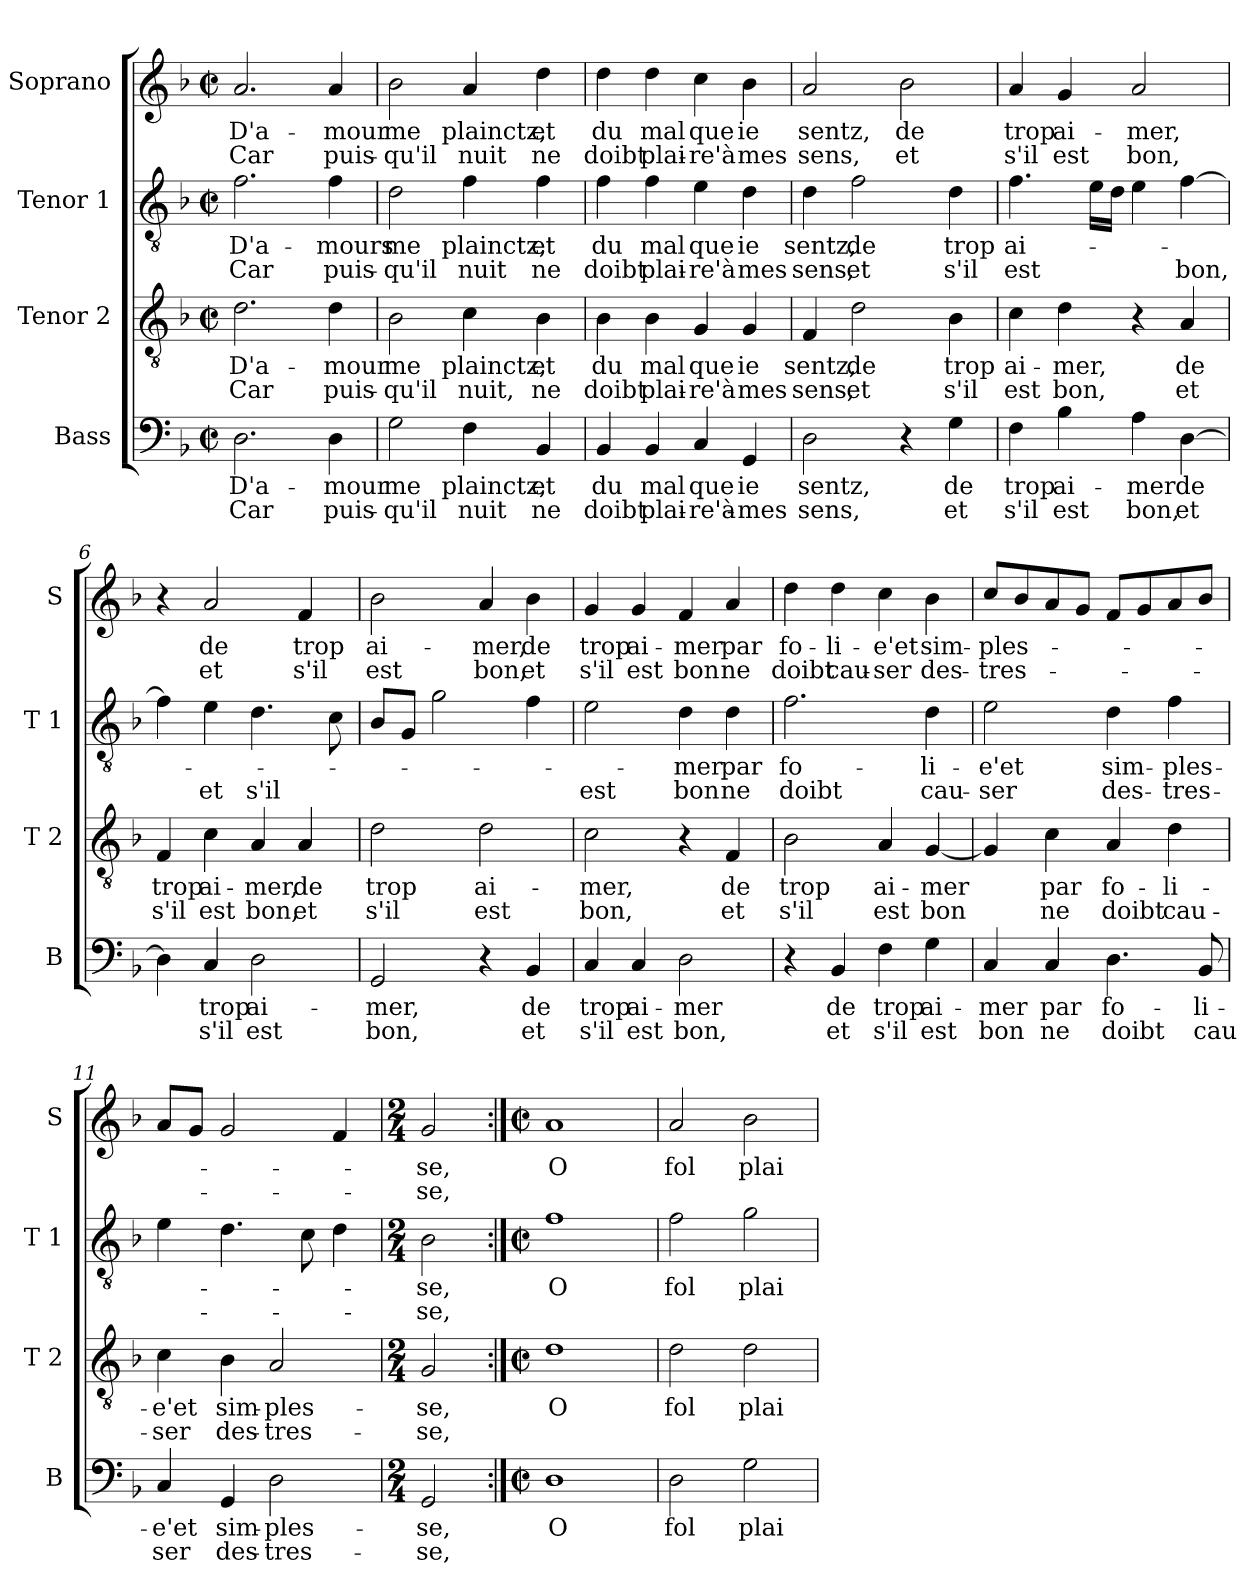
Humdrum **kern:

**kern	**text	**text	**kern	**text	**text	**kern	**text	**text	**kern	**text	**text
*part4	*part4	*part4	*part3	*part3	*part3	*part2	*part2	*part2	*part1	*part1	*part1
*staff4	*staff4	*staff4	*staff3	*staff3	*staff3	*staff2	*staff2	*staff2	*staff1	*staff1	*staff1
*I"Bass	*	*	*I"Tenor 2	*	*	*I"Tenor 1	*	*	*I"Soprano	*	*
*I'B	*	*	*I'T 2	*	*	*I'T 1	*	*	*I'S	*	*
*clefF4	*	*	*clefGv2	*	*	*clefGv2	*	*	*clefG2	*	*
*k[b-]	*	*	*k[b-]	*	*	*k[b-]	*	*	*k[b-]	*	*
*F:	*	*	*F:	*	*	*F:	*	*	*F:	*	*
*M2/2	*	*	*M2/2	*	*	*M2/2	*	*	*M2/2	*	*
*met(c|)	*	*	*met(c|)	*	*	*met(c|)	*	*	*met(c|)	*	*
=1	=1	=1	=1	=1	=1	=1	=1	=1	=1	=1	=1
!	!LO:LY:b	!LO:LY:b	!	!LO:LY:b	!LO:LY:b	!	!LO:LY:b	!LO:LY:b	!	!LO:LY:b	!LO:LY:b
2.D\	D'a-	Car	2.d\	D'a-	Car	2.f\	D'a-	Car	2.a/	D'a-	Car
!	!LO:LY:b	!LO:LY:b	!	!LO:LY:b	!LO:LY:b	!	!LO:LY:b	!LO:LY:b	!	!LO:LY:b	!LO:LY:b
4D\	-mour	puis-	4d\	-mour	puis-	4f\	-mours	puis-	4a/	-mour	puis-
=2	=2	=2	=2	=2	=2	=2	=2	=2	=2	=2	=2
!	!LO:LY:b	!LO:LY:b	!	!LO:LY:b	!LO:LY:b	!	!LO:LY:b	!LO:LY:b	!	!LO:LY:b	!LO:LY:b
2G\	me	-qu'il	2B-\	me	-qu'il	2d\	me	-qu'il	2b-\	me	-qu'il
!	!LO:LY:b	!LO:LY:b	!	!LO:LY:b	!LO:LY:b	!	!LO:LY:b	!LO:LY:b	!	!LO:LY:b	!LO:LY:b
4F\	plainctz,	nuit	4c\	plainctz,	nuit,	4f\	plainctz,	nuit	4a/	plainctz,	nuit
!	!LO:LY:b	!LO:LY:b	!	!LO:LY:b	!LO:LY:b	!	!LO:LY:b	!LO:LY:b	!	!LO:LY:b	!LO:LY:b
4BB-/	et	ne	4B-\	et	ne	4f\	et	ne	4dd\	et	ne
=3	=3	=3	=3	=3	=3	=3	=3	=3	=3	=3	=3
!	!LO:LY:b	!LO:LY:b	!	!LO:LY:b	!LO:LY:b	!	!LO:LY:b	!LO:LY:b	!	!LO:LY:b	!LO:LY:b
4BB-/	du	doibt	4B-\	du	doibt	4f\	du	doibt	4dd\	du	doibt
!	!LO:LY:b	!LO:LY:b	!	!LO:LY:b	!LO:LY:b	!	!LO:LY:b	!LO:LY:b	!	!LO:LY:b	!LO:LY:b
4BB-/	mal	plai-	4B-\	mal	plai-	4f\	mal	plai-	4dd\	mal	plai-
!	!LO:LY:b	!LO:LY:b	!	!LO:LY:b	!LO:LY:b	!	!LO:LY:b	!LO:LY:b	!	!LO:LY:b	!LO:LY:b
4C/	que	-re'à-	4G/	que	-re'à	4e\	que	-re'à	4cc\	que	-re'à
!	!LO:LY:b	!LO:LY:b	!	!LO:LY:b	!LO:LY:b	!	!LO:LY:b	!LO:LY:b	!	!LO:LY:b	!LO:LY:b
4GG/	ie	-mes	4G/	ie	mes	4d\	ie	mes	4b-\	ie	mes
=4	=4	=4	=4	=4	=4	=4	=4	=4	=4	=4	=4
!	!LO:LY:b	!LO:LY:b	!	!LO:LY:b	!LO:LY:b	!	!LO:LY:b	!LO:LY:b	!	!LO:LY:b	!LO:LY:b
2D\	sentz,	sens,	4F/	sentz,	sens,	4d\	sentz,	sens,	2a/	sentz,	sens,
!	!	!	!	!LO:LY:b	!LO:LY:b	!	!LO:LY:b	!LO:LY:b	!	!	!
.	.	.	2d\	de	et	2f\	de	et	.	.	.
!	!	!	!	!	!	!	!	!	!	!LO:LY:b	!LO:LY:b
4r	.	.	.	.	.	.	.	.	2b-\	de	et
!	!LO:LY:b	!LO:LY:b	!	!LO:LY:b	!LO:LY:b	!	!LO:LY:b	!LO:LY:b	!	!	!
4G\	de	et	4B-\	trop	s'il	4d\	trop	s'il	.	.	.
=5	=5	=5	=5	=5	=5	=5	=5	=5	=5	=5	=5
!	!LO:LY:b	!LO:LY:b	!	!LO:LY:b	!LO:LY:b	!	!LO:LY:b	!LO:LY:b	!	!LO:LY:b	!LO:LY:b
4F\	trop	s'il	4c\	ai-	est	4.f\	ai-	est	4a/	trop	s'il
!	!LO:LY:b	!LO:LY:b	!	!LO:LY:b	!LO:LY:b	!	!	!	!	!LO:LY:b	!LO:LY:b
4B-\	ai-	est	4d\	-mer,	bon,	.	.	.	4g/	ai-	est
.	.	.	.	.	.	16e\LL	.	.	.	.	.
.	.	.	.	.	.	16d\JJ	.	.	.	.	.
!	!LO:LY:b	!LO:LY:b	!	!	!	!	!	!	!	!LO:LY:b	!LO:LY:b
4A\	-mer	bon,	4r	.	.	4e\	.	.	2a/	-mer,	bon,
!	!LO:LY:b	!LO:LY:b	!	!LO:LY:b	!LO:LY:b	!	!	!LO:LY:b	!	!	!
[4D\	de	et	4A/	de	et	[4f\	.	bon,	.	.	.
!!LO:LB:g=z
=6	=6	=6	=6	=6	=6	=6	=6	=6	=6	=6	=6
!	!	!	!	!LO:LY:b	!LO:LY:b	!	!	!	!	!	!
4D\]	.	.	4F/	trop	s'il	4f\]	.	.	4r	.	.
!	!LO:LY:b	!LO:LY:b	!	!LO:LY:b	!LO:LY:b	!	!	!LO:LY:b	!	!LO:LY:b	!LO:LY:b
4C/	trop	s'il	4c\	ai-	est	4e\	.	et	2a/	de	et
!	!LO:LY:b	!LO:LY:b	!	!LO:LY:b	!LO:LY:b	!	!	!LO:LY:b	!	!	!
2D\	ai-	est	4A/	-mer,	bon,	4.d\	.	s'il	.	.	.
!	!	!	!	!LO:LY:b	!LO:LY:b	!	!	!	!	!LO:LY:b	!LO:LY:b
.	.	.	4A/	de	et	.	.	.	4f/	trop	s'il
.	.	.	.	.	.	8c\	.	.	.	.	.
=7	=7	=7	=7	=7	=7	=7	=7	=7	=7	=7	=7
!	!LO:LY:b	!LO:LY:b	!	!LO:LY:b	!LO:LY:b	!	!	!	!	!LO:LY:b	!LO:LY:b
2GG/	-mer,	bon,	2d\	trop	s'il	8B-/L	.	.	2b-\	ai-	est
.	.	.	.	.	.	8G/J	.	.	.	.	.
.	.	.	.	.	.	2g\	.	.	.	.	.
!	!	!	!	!LO:LY:b	!LO:LY:b	!	!	!	!	!LO:LY:b	!LO:LY:b
4r	.	.	2d\	ai-	est	.	.	.	4a/	-mer,	bon,
!	!LO:LY:b	!LO:LY:b	!	!	!	!	!	!	!	!LO:LY:b	!LO:LY:b
4BB-/	de	et	.	.	.	4f\	.	.	4b-\	de	et
=8	=8	=8	=8	=8	=8	=8	=8	=8	=8	=8	=8
!	!LO:LY:b	!LO:LY:b	!	!LO:LY:b	!LO:LY:b	!	!	!LO:LY:b	!	!LO:LY:b	!LO:LY:b
4C/	trop	s'il	2c\	-mer,	bon,	2e\	.	est	4g/	trop	s'il
!	!LO:LY:b	!LO:LY:b	!	!	!	!	!	!	!	!LO:LY:b	!LO:LY:b
4C/	ai-	est	.	.	.	.	.	.	4g/	ai-	est
!	!LO:LY:b	!LO:LY:b	!	!	!	!	!LO:LY:b	!LO:LY:b	!	!LO:LY:b	!LO:LY:b
2D\	-mer	bon,	4r	.	.	4d\	-mer	bon	4f/	-mer	bon
!	!	!	!	!LO:LY:b	!LO:LY:b	!	!LO:LY:b	!LO:LY:b	!	!LO:LY:b	!LO:LY:b
.	.	.	4F/	de	et	4d\	par	ne	4a/	par	ne
=9	=9	=9	=9	=9	=9	=9	=9	=9	=9	=9	=9
!	!	!	!	!LO:LY:b	!LO:LY:b	!	!LO:LY:b	!LO:LY:b	!	!LO:LY:b	!LO:LY:b
4r	.	.	2B-\	trop	s'il	2.f\	fo-	doibt	4dd\	fo-	doibt
!	!LO:LY:b	!LO:LY:b	!	!	!	!	!	!	!	!LO:LY:b	!LO:LY:b
4BB-/	de	et	.	.	.	.	.	.	4dd\	-li-	cau-
!	!LO:LY:b	!LO:LY:b	!	!LO:LY:b	!LO:LY:b	!	!	!	!	!LO:LY:b	!LO:LY:b
4F\	trop	s'il	4A/	ai-	est	.	.	.	4cc\	-e'et	-ser
!	!LO:LY:b	!LO:LY:b	!	!LO:LY:b	!LO:LY:b	!	!LO:LY:b	!LO:LY:b	!	!LO:LY:b	!LO:LY:b
4G\	ai-	est	[4G/	-mer	bon	4d\	-li-	cau-	4b-\	sim-	des-
=10	=10	=10	=10	=10	=10	=10	=10	=10	=10	=10	=10
!	!LO:LY:b	!LO:LY:b	!	!	!	!	!LO:LY:b	!LO:LY:b	!	!LO:LY:b	!LO:LY:b
4C/	-mer	bon	4G/]	.	.	2e\	-e'et	-ser	8cc/L	-ples-	-tres-
.	.	.	.	.	.	.	.	.	8b-/	.	.
!	!LO:LY:b	!LO:LY:b	!	!LO:LY:b	!LO:LY:b	!	!	!	!	!	!
4C/	par	ne	4c\	par	ne	.	.	.	8a/	.	.
.	.	.	.	.	.	.	.	.	8g/J	.	.
!	!LO:LY:b	!LO:LY:b	!	!LO:LY:b	!LO:LY:b	!	!LO:LY:b	!LO:LY:b	!	!	!
4.D\	fo-	doibt	4A/	fo-	doibt	4d\	sim-	des-	8f/L	.	.
.	.	.	.	.	.	.	.	.	8g/	.	.
!	!	!	!	!LO:LY:b	!LO:LY:b	!	!LO:LY:b	!LO:LY:b	!	!	!
.	.	.	4d\	-li-	cau-	4f\	-ples-	-tres-	8a/	.	.
!	!LO:LY:b	!LO:LY:b	!	!	!	!	!	!	!	!	!
8BB-/	-li-	cau	.	.	.	.	.	.	8b-/J	.	.
!!LO:PB:g=z
=11	=11	=11	=11	=11	=11	=11	=11	=11	=11	=11	=11
!	!LO:LY:b	!LO:LY:b	!	!LO:LY:b	!LO:LY:b	!	!	!	!	!	!
4C/	-e'et	ser	4c\	-e'et	-ser	4e\	.	.	8a/L	.	.
.	.	.	.	.	.	.	.	.	8g/J	.	.
!	!LO:LY:b	!LO:LY:b	!	!LO:LY:b	!LO:LY:b	!	!	!	!	!	!
4GG/	sim-	des-	4B-\	sim-	des-	4.d\	.	.	2g/	.	.
!	!LO:LY:b	!LO:LY:b	!	!LO:LY:b	!LO:LY:b	!	!	!	!	!	!
2D\	-ples-	-tres-	2A/	-ples-	-tres-	.	.	.	.	.	.
.	.	.	.	.	.	8c\	.	.	.	.	.
.	.	.	.	.	.	4d\	.	.	4f/	.	.
=12	=12	=12	=12	=12	=12	=12	=12	=12	=12	=12	=12
*M2/4	*	*	*M2/4	*	*	*M2/4	*	*	*M2/4	*	*
!	!LO:LY:b	!LO:LY:b	!	!LO:LY:b	!LO:LY:b	!	!LO:LY:b	!LO:LY:b	!	!LO:LY:b	!LO:LY:b
2GG/	-se,	-se,	2G/	-se,	-se,	2B-\	-se,	-se,	2g/	-se,	-se,
=13:|!	=13:|!	=13:|!	=13:|!	=13:|!	=13:|!	=13:|!	=13:|!	=13:|!	=13:|!	=13:|!	=13:|!
*M2/2	*	*	*M2/2	*	*	*M2/2	*	*	*M2/2	*	*
*met(c|)	*	*	*met(c|)	*	*	*met(c|)	*	*	*met(c|)	*	*
!	!LO:LY:b	!	!	!LO:LY:b	!	!	!LO:LY:b	!	!	!LO:LY:b	!
1D	O	.	1d	O	.	1f	O	.	1a	O	.
=14	=14	=14	=14	=14	=14	=14	=14	=14	=14	=14	=14
!	!LO:LY:b	!	!	!LO:LY:b	!	!	!LO:LY:b	!	!	!LO:LY:b	!
2D\	fol	.	2d\	fol	.	2f\	fol	.	2a/	fol	.
!	!LO:LY:b	!	!	!LO:LY:b	!	!	!LO:LY:b	!	!	!LO:LY:b	!
2G\	plai-	.	2d\	plai-	.	2g\	plai-	.	2b-\	plai-	.
=	=	=	=	=	=	=	=	=	=	=	=
*-	*-	*-	*-	*-	*-	*-	*-	*-	*-	*-	*-
